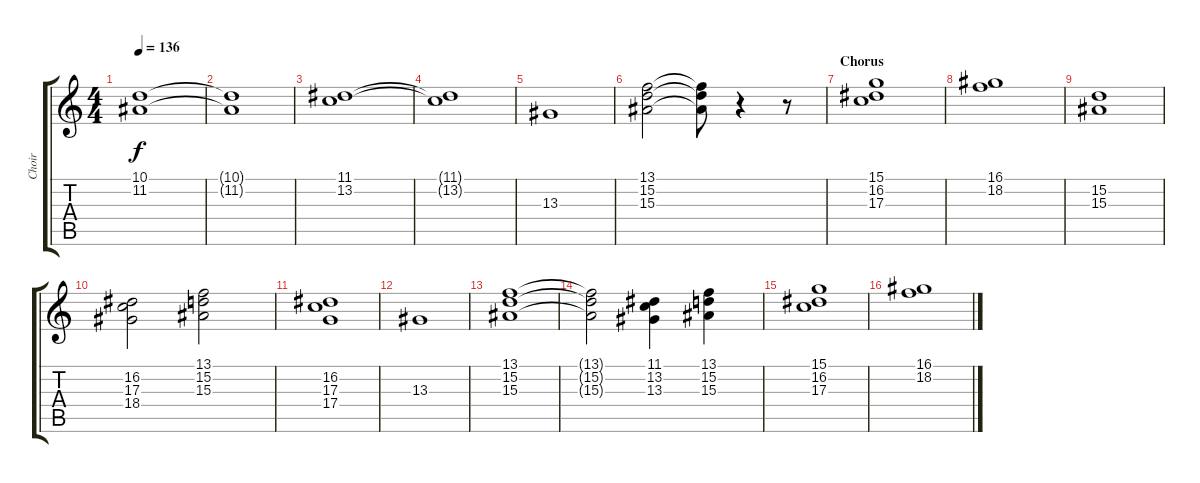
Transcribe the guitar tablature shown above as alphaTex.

\track ("Choir" "Choir") {instrument choiraahs}
\staff {score tabs}
\tuning (E4 B3 G3 D3 A2 E2) {hide}
\ts (4 4)
\tempo 136
\clef g2
\ks c
(10.1 11.2).1{dy f} |
(10.1{t} 11.2{t}).1 |
(11.1 13.2).1 |
(11.1{t} 13.2{t}).1 |
13.3.1 |
(13.1 15.2 15.3).2 (13.1{t} 15.2{t} 15.3{t}).8 r.4 r.8 |
\section ("" "Chorus")
(15.1 16.2 17.3).1 |
(16.1 18.2).1 |
(15.2 15.3).1 |
(16.2 17.3 18.4).2 (13.1 15.2 15.3).2 |
(16.2 17.3 17.4).1 |
13.3.1 |
(13.1 15.2 15.3).1 |
(13.1{t} 15.2{t} 15.3{t}).2 (11.1 13.2 13.3).4 (13.1 15.2 15.3).4 |
(15.1 16.2 17.3).1 |
(16.1 18.2).1
